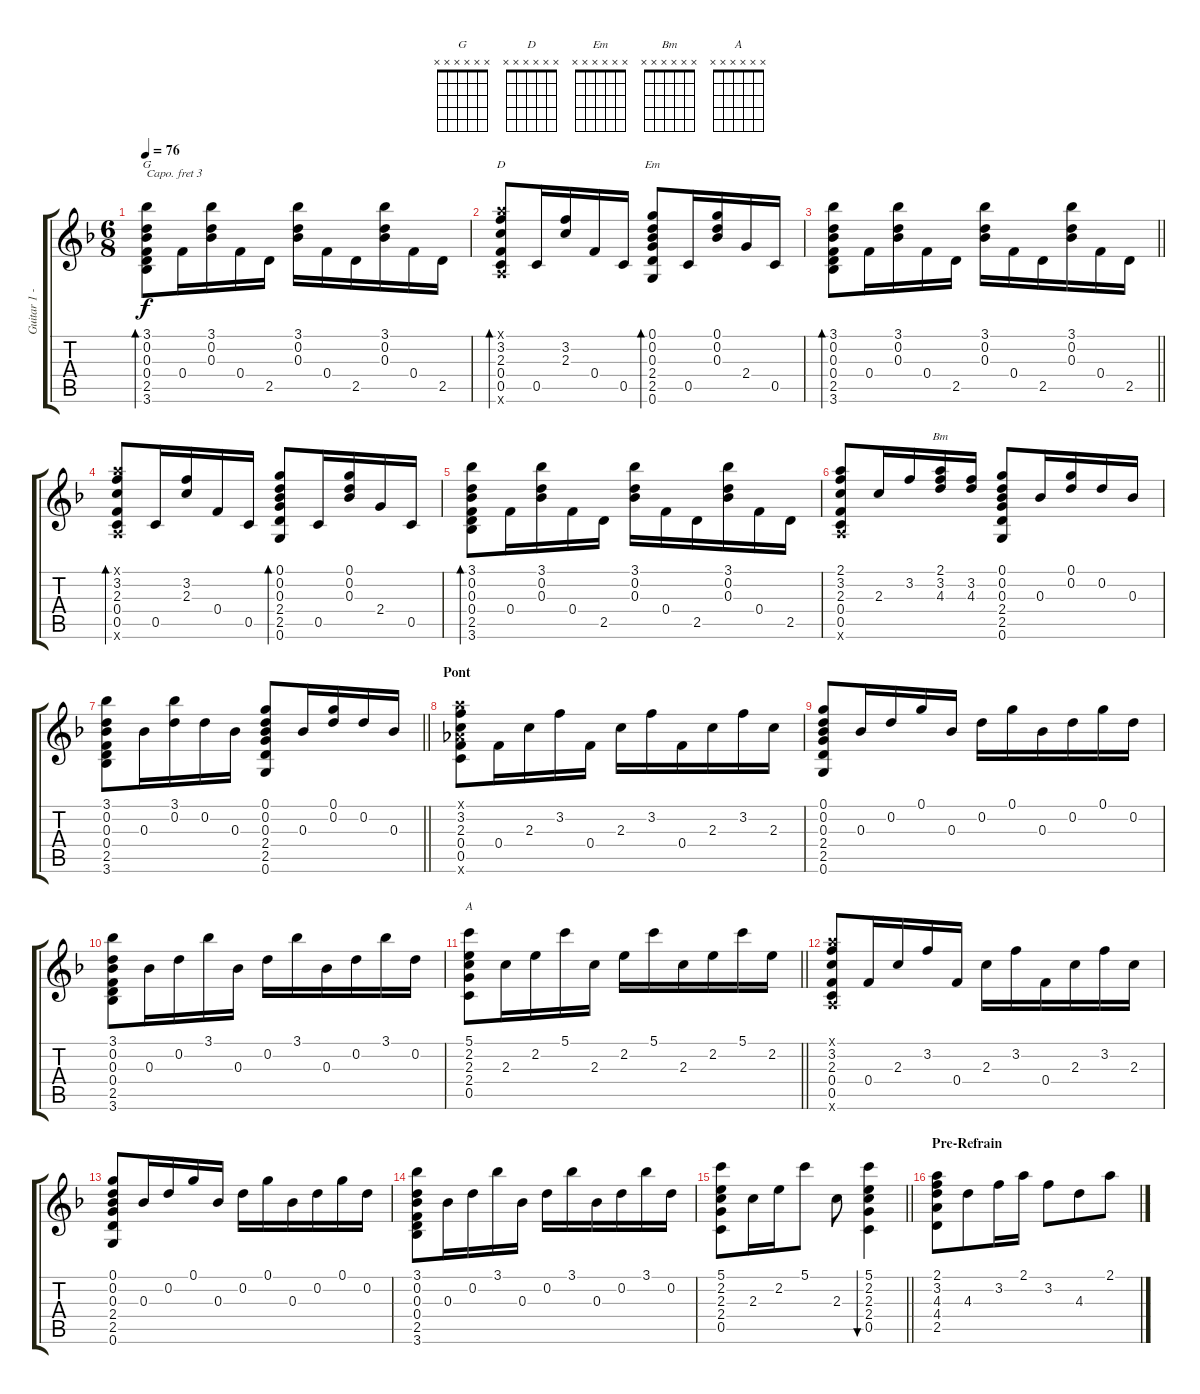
\track ("Guitar 1 - Arpeggio (capo 3)" "Guitar 1 -") {instrument acousticguitarsteel}
\staff {score tabs}
\capo 3
\tuning (E4 B3 G3 D3 A2 E2) {hide}
\chord ("G" x x x x x x)
\chord ("D" x x x x x x)
\chord ("Em" x x x x x x)
\chord ("Bm" x x x x x x)
\chord ("A" x x x x x x)
\ts (6 8)
\tempo 76
\clef g2
\ks f
(3.1 0.2 0.3 0.4 2.5 3.6).8{bd 60 ch "G" dy f} 0.4.16 (3.1 0.2 0.3).16 0.4.16 2.5.16 (3.1 0.2 0.3).16 0.4.16 2.5.16 (3.1 0.2 0.3).16 0.4.16 2.5.16 |
(2.1{x} 3.2 2.3 0.4 0.5 2.6{x}).8{bd 60 ch "D"} 0.5.16 (3.2 2.3).16 0.4.16 0.5.16 (0.1 0.2 0.3 2.4 2.5 0.6).8{bd 60 ch "Em"} 0.5.16 (0.1 0.2 0.3).16 2.4.16 0.5.16 |
\barLineRight lightlight
(3.1 0.2 0.3 0.4 2.5 3.6).8{bd 60} 0.4.16 (3.1 0.2 0.3).16 0.4.16 2.5.16 (3.1 0.2 0.3).16 0.4.16 2.5.16 (3.1 0.2 0.3).16 0.4.16 2.5.16 |
(2.1{x} 3.2 2.3 0.4 0.5 2.6{x}).8{bd 60} 0.5.16 (3.2 2.3).16 0.4.16 0.5.16 (0.1 0.2 0.3 2.4 2.5 0.6).8{bd 60} 0.5.16 (0.1 0.2 0.3).16 2.4.16 0.5.16 |
(3.1 0.2 0.3 0.4 2.5 3.6).8{bd 60} 0.4.16 (3.1 0.2 0.3).16 0.4.16 2.5.16 (3.1 0.2 0.3).16 0.4.16 2.5.16 (3.1 0.2 0.3).16 0.4.16 2.5.16 |
(2.1 3.2 2.3 0.4 0.5 2.6{x}).8 2.3.16 3.2.16 (2.1 3.2 4.3).16{ch "Bm"} (3.2 4.3).16 (0.1 0.2 0.3 2.4 2.5 0.6).8 0.3.16 (0.1 0.2).16 0.2.16 0.3.16 |
\barLineRight lightlight
(3.1 0.2 0.3 0.4 2.5 3.6).8 0.3.16 (3.1 0.2).16 0.2.16 0.3.16 (0.1 0.2 0.3 2.4 2.5 0.6).8 0.3.16 (0.1 0.2).16 0.2.16 0.3.16 |
\section ("" "Pont")
(2.1{x} 3.2 2.3 0.4 0.5 13.6{x}).8 0.4.16 2.3.16 3.2.16 0.4.16 2.3.16 3.2.16 0.4.16 2.3.16 3.2.16 2.3.16 |
(0.1 0.2 0.3 2.4 2.5 0.6).8 0.3.16 0.2.16 0.1.16 0.3.16 0.2.16 0.1.16 0.3.16 0.2.16 0.1.16 0.2.16 |
(3.1 0.2 0.3 0.4 2.5 3.6).8 0.3.16 0.2.16 3.1.16 0.3.16 0.2.16 3.1.16 0.3.16 0.2.16 3.1.16 0.2.16 |
\barLineRight lightlight
(5.1 2.2 2.3 2.4 0.5).8{ch "A"} 2.3.16 2.2.16 5.1.16 2.3.16 2.2.16 5.1.16 2.3.16 2.2.16 5.1.16 2.2.16 |
(2.1{x} 3.2 2.3 0.4 0.5 2.6{x}).8 0.4.16 2.3.16 3.2.16 0.4.16 2.3.16 3.2.16 0.4.16 2.3.16 3.2.16 2.3.16 |
(0.1 0.2 0.3 2.4 2.5 0.6).8 0.3.16 0.2.16 0.1.16 0.3.16 0.2.16 0.1.16 0.3.16 0.2.16 0.1.16 0.2.16 |
(3.1 0.2 0.3 0.4 2.5 3.6).8 0.3.16 0.2.16 3.1.16 0.3.16 0.2.16 3.1.16 0.3.16 0.2.16 3.1.16 0.2.16 |
\barLineRight lightlight
(5.1 2.2 2.3 2.4 0.5).8 2.3.16 2.2.16 5.1.8 2.3.8 (5.1 2.2 2.3 2.4 0.5).4{bu 240} |
\section ("" "Pre-Refrain")
(2.1 3.2 4.3 4.4 2.5).8{volume 12} 4.3.8 3.2.16 2.1.16 3.2.8 4.3.8 2.1.8
